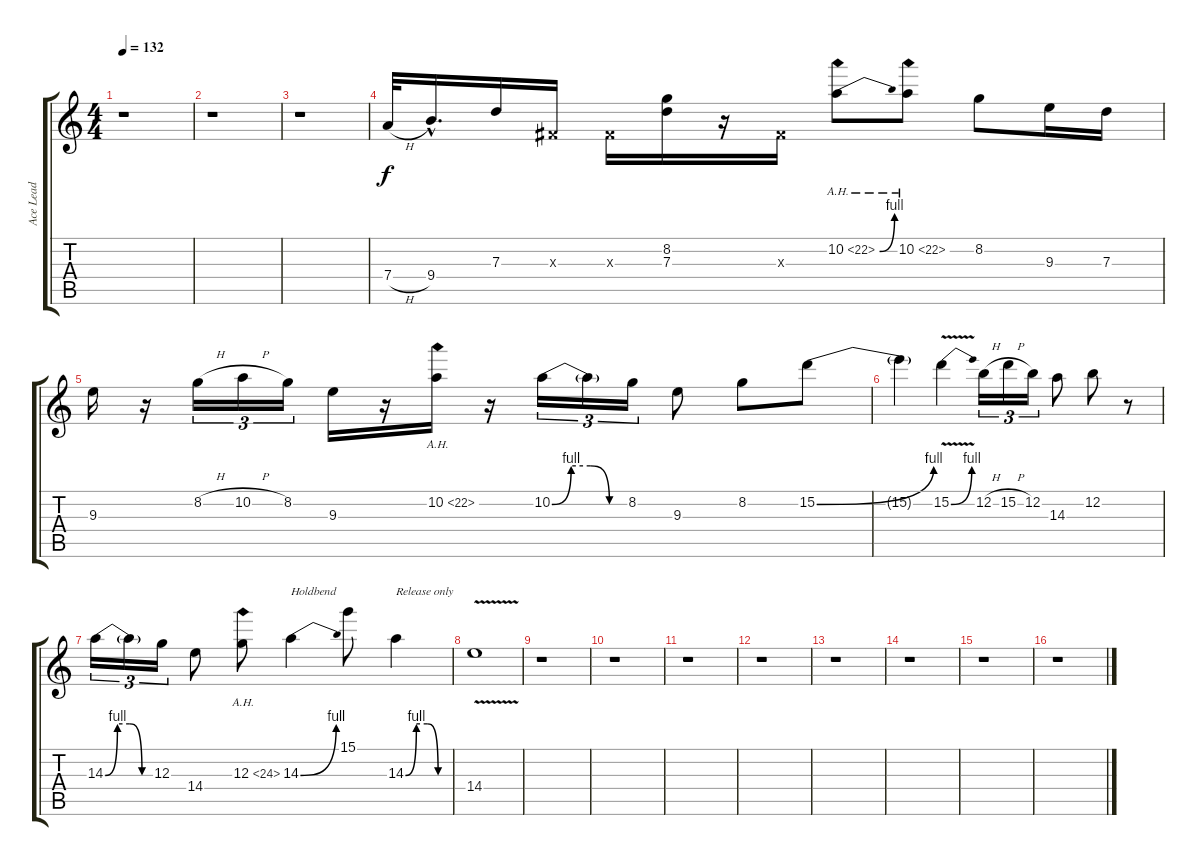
\track ("Ace Lead" "Ace Lead") {instrument distortionguitar}
\staff {score tabs}
\tuning (E4 B3 G3 D3 A2 E2) {hide}
\ts (4 4)
\tempo 132
\clef g2
\ks c
r.1{dy f} |
r.1 |
r.1 |
7.4{h}.32 9.4{hac}.16{d} 7.3.16 -1.3{x}.16 -1.3{x}.16 (8.2 7.3).16 r.16 -1.3{x}.16 10.2{be (bend 0 0 60 4) ah 12}.8 10.2{ah 12}.8 8.2.8 9.3.16 7.3.16 |
9.3.16 r.16 8.2{h}.16{tu (3 2)} 10.2{h}.16{tu (3 2)} 8.2.16{tu (3 2)} 9.3.16 r.16 10.2{ah 12}.16 r.16 10.2{be (custom 0 0 15 4 30 4 45 0 60 0)}.16{tu (3 2)} 10.2{t}.16{tu (3 2)} 8.2.16{tu (3 2)} 9.3.8 8.2.8 15.2{be (bend 0 0 60 4)}.8 |
15.2{t}.4 15.2{be (bend 0 0 60 4) v}.4 12.2{h}.16{tu (3 2)} 15.2{h}.16{tu (3 2)} 12.2.16{tu (3 2)} 14.3.8 12.2.8 r.8 |
14.3{be (custom 0 0 15 4 30 4 45 0 60 0)}.16{tu (3 2)} 14.3{t}.16{tu (3 2)} 12.3.16{tu (3 2)} 14.4.8 12.3{ah 12}.8 14.3{be (bend 0 0 60 4)}.4{txt "Holdbend"} 15.1.8 14.3{be (custom 0 0 15 4 30 4 45 0 60 0)}.4{txt "Release only"} |
14.4{v}.1 |
r.1 |
r.1 |
r.1 |
r.1 |
r.1 |
r.1 |
r.1 |
r.1
